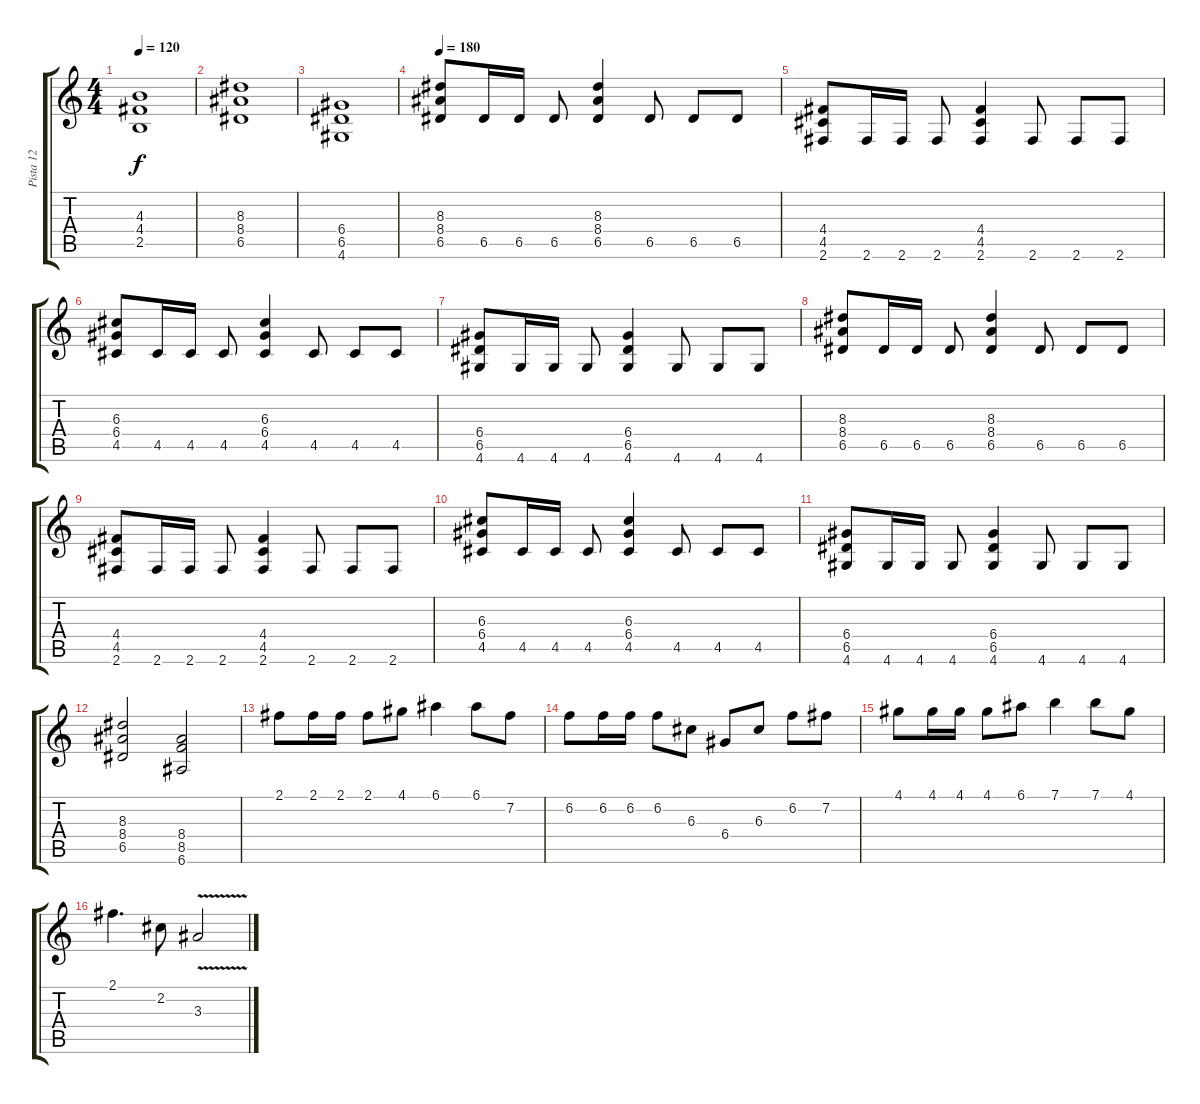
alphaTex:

\track ("Pista 12" "Pista 12") {instrument distortionguitar}
\staff {score tabs}
\tuning (E4 B3 G3 D3 A2 E2) {hide}
\ts (4 4)
\tempo 120
\clef g2
\ks c
(4.3 4.4 2.5).1{dy f} |
(8.3 8.4 6.5).1 |
(6.4 6.5 4.6).1 |
\tempo 180
(8.3 8.4 6.5).8 6.5.16 6.5.16 6.5.8 (8.3 8.4 6.5).4 6.5.8 6.5.8 6.5.8 |
(4.4 4.5 2.6).8 2.6.16 2.6.16 2.6.8 (4.4 4.5 2.6).4 2.6.8 2.6.8 2.6.8 |
(6.3 6.4 4.5).8 4.5.16 4.5.16 4.5.8 (6.3 6.4 4.5).4 4.5.8 4.5.8 4.5.8 |
(6.4 6.5 4.6).8 4.6.16 4.6.16 4.6.8 (6.4 6.5 4.6).4 4.6.8 4.6.8 4.6.8 |
(8.3 8.4 6.5).8 6.5.16 6.5.16 6.5.8 (8.3 8.4 6.5).4 6.5.8 6.5.8 6.5.8 |
(4.4 4.5 2.6).8 2.6.16 2.6.16 2.6.8 (4.4 4.5 2.6).4 2.6.8 2.6.8 2.6.8 |
(6.3 6.4 4.5).8 4.5.16 4.5.16 4.5.8 (6.3 6.4 4.5).4 4.5.8 4.5.8 4.5.8 |
(6.4 6.5 4.6).8 4.6.16 4.6.16 4.6.8 (6.4 6.5 4.6).4 4.6.8 4.6.8 4.6.8 |
(8.3 8.4 6.5).2 (8.4 8.5 6.6).2 |
2.1.8 2.1.16 2.1.16 2.1.8 4.1.8 6.1.4 6.1.8 7.2.8 |
6.2.8 6.2.16 6.2.16 6.2.8 6.3.8 6.4.8 6.3.8 6.2.8 7.2.8 |
4.1.8 4.1.16 4.1.16 4.1.8 6.1.8 7.1.4 7.1.8 4.1.8 |
2.1.4{d} 2.2.8 3.3{v}.2
